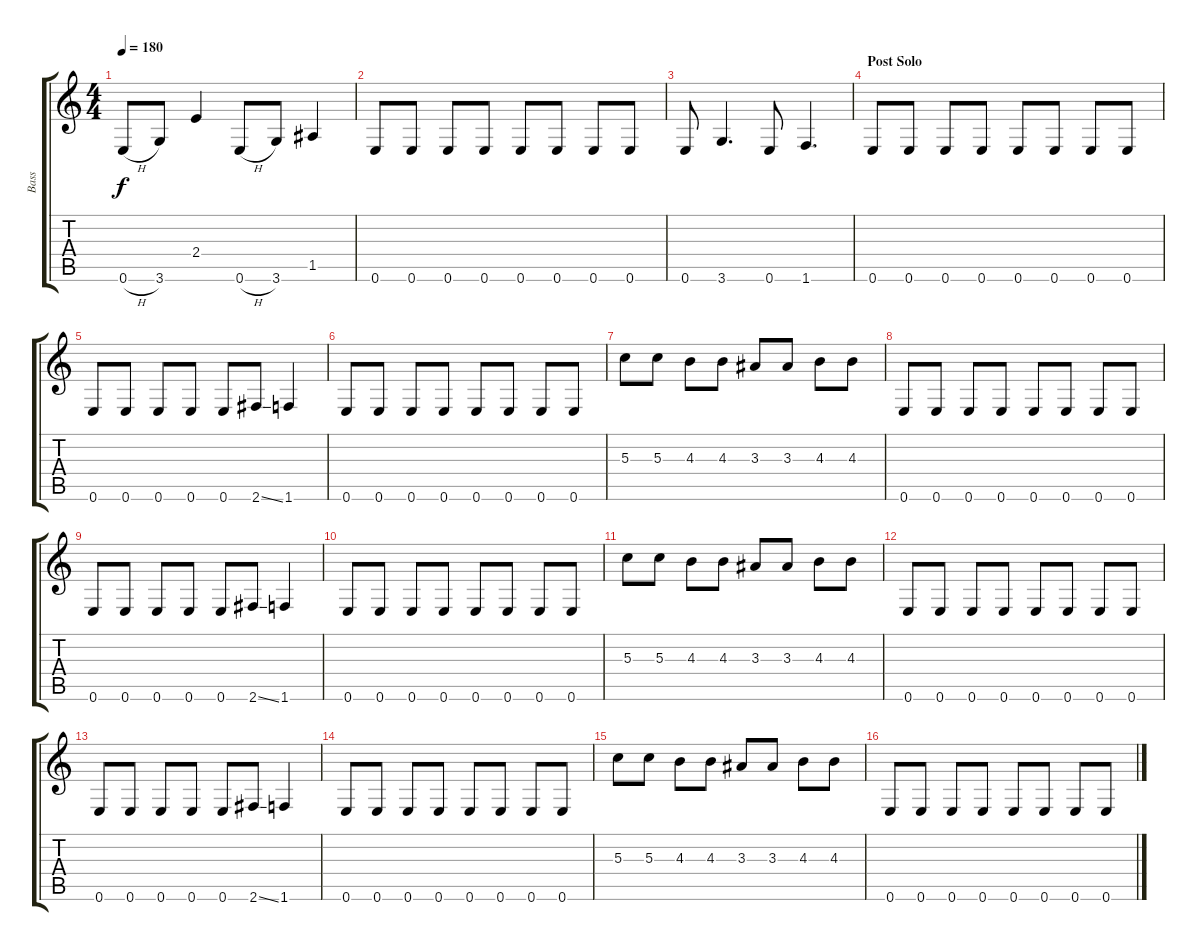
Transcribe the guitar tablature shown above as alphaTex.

\track ("Bass" "Bass") {instrument distortionguitar}
\staff {score tabs}
\tuning (E4 B3 G3 D3 A2 E2) {hide}
\ts (4 4)
\tempo 180
\clef g2
\ks c
0.6{h}.8{dy f} 3.6.8 2.4.4 0.6{h}.8 3.6.8 1.5.4 |
0.6.8 0.6.8 0.6.8 0.6.8 0.6.8 0.6.8 0.6.8 0.6.8 |
0.6.8 3.6.4{d} 0.6.8 1.6.4{d} |
\section ("" "Post Solo")
0.6.8 0.6.8 0.6.8 0.6.8 0.6.8 0.6.8 0.6.8 0.6.8 |
0.6.8 0.6.8 0.6.8 0.6.8 0.6.8 2.6{ss}.8 1.6.4 |
0.6.8 0.6.8 0.6.8 0.6.8 0.6.8 0.6.8 0.6.8 0.6.8 |
5.3.8 5.3.8 4.3.8 4.3.8 3.3.8 3.3.8 4.3.8 4.3.8 |
0.6.8 0.6.8 0.6.8 0.6.8 0.6.8 0.6.8 0.6.8 0.6.8 |
0.6.8 0.6.8 0.6.8 0.6.8 0.6.8 2.6{ss}.8 1.6.4 |
0.6.8 0.6.8 0.6.8 0.6.8 0.6.8 0.6.8 0.6.8 0.6.8 |
5.3.8 5.3.8 4.3.8 4.3.8 3.3.8 3.3.8 4.3.8 4.3.8 |
0.6.8 0.6.8 0.6.8 0.6.8 0.6.8 0.6.8 0.6.8 0.6.8 |
0.6.8 0.6.8 0.6.8 0.6.8 0.6.8 2.6{ss}.8 1.6.4 |
0.6.8 0.6.8 0.6.8 0.6.8 0.6.8 0.6.8 0.6.8 0.6.8 |
5.3.8 5.3.8 4.3.8 4.3.8 3.3.8 3.3.8 4.3.8 4.3.8 |
0.6.8 0.6.8 0.6.8 0.6.8 0.6.8 0.6.8 0.6.8 0.6.8
